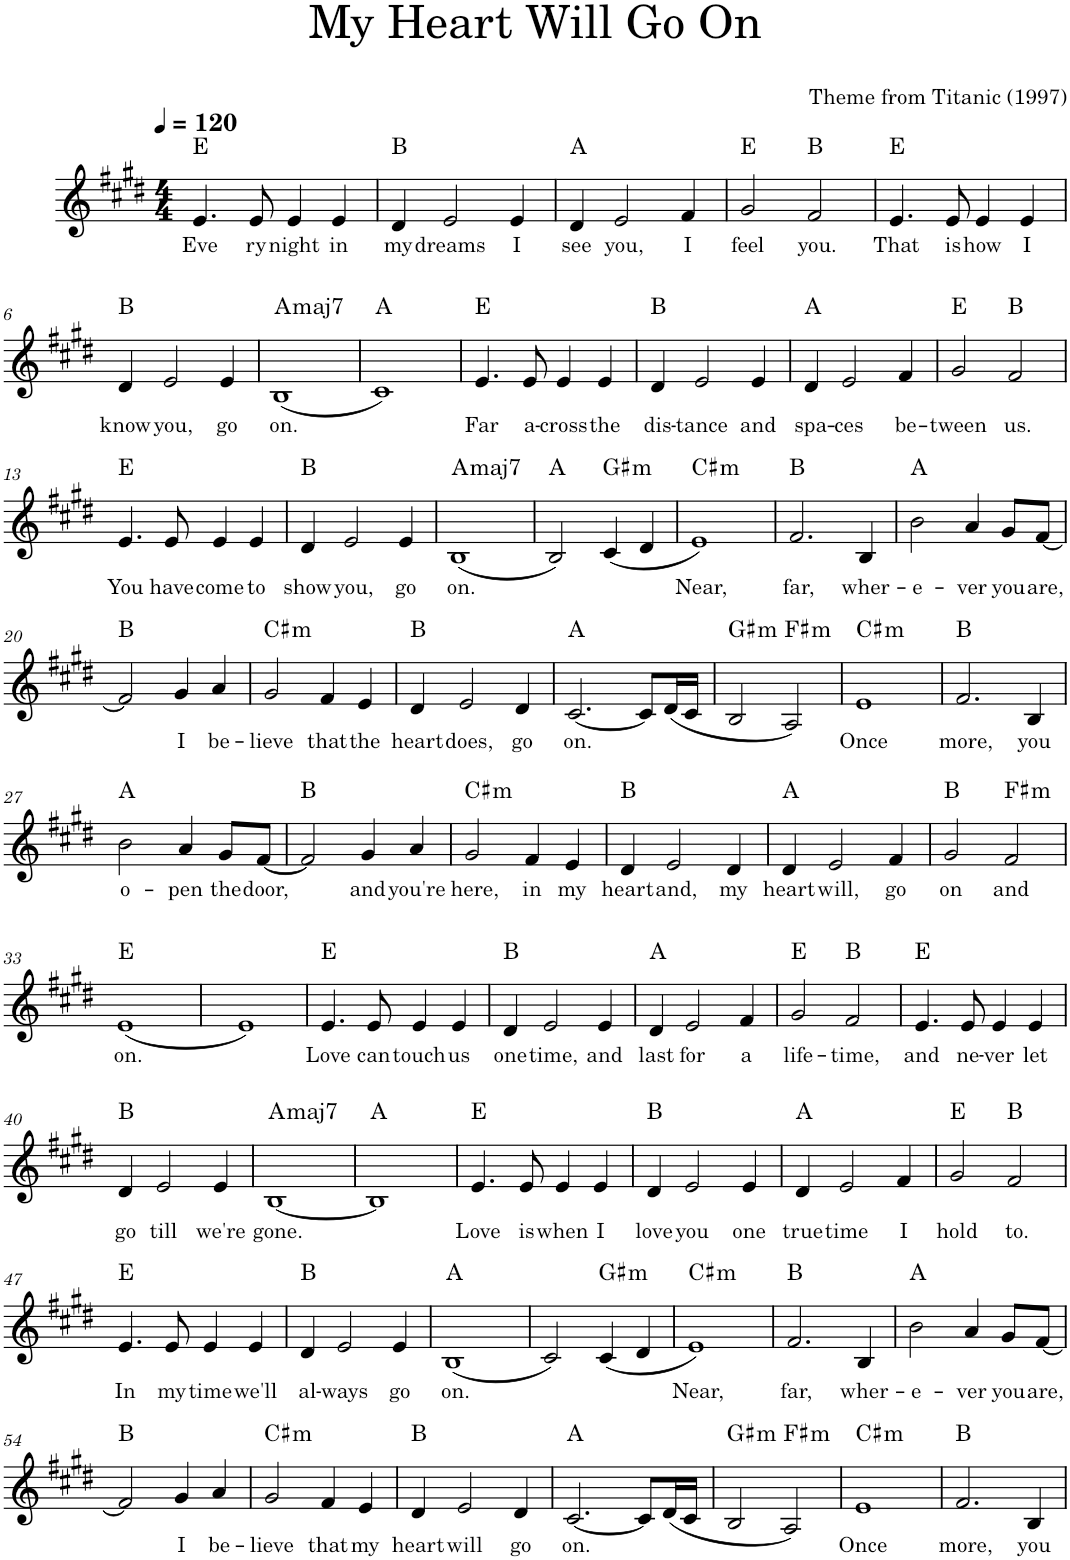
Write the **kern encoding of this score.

**kern	**text	**harte
*part1	*part1	*part1
*staff1	*staff1	*
*I"Piano, \new:one	*	*
*I'Pno.	*	*
*clefG2	*	*
*k[f#c#g#d#]	*	*
*M4/4	*	*
*MM120	*	*
=1	=1	=1
!	!LO:LY:b	!
4.e/	Eve	E:maj
!	!LO:LY:b	!
8e/	ry	.
!	!LO:LY:b	!
4e/	night	.
!	!LO:LY:b	!
4e/	in	.
=2	=2	=2
!	!LO:LY:b	!
4d#/	my	B:maj
!	!LO:LY:b	!
2e/	dreams	.
!	!LO:LY:b	!
4e/	I	.
=3	=3	=3
!	!LO:LY:b	!
4d#/	see	A:maj
!	!LO:LY:b	!
2e/	you,	.
!	!LO:LY:b	!
4f#/	I	.
=4	=4	=4
!	!LO:LY:b	!
2g#/	feel	E:maj
!	!LO:LY:b	!
2f#/	you.	B:maj
=5	=5	=5
!	!LO:LY:b	!
4.e/	That	E:maj
!	!LO:LY:b	!
8e/	is	.
!	!LO:LY:b	!
4e/	how	.
!	!LO:LY:b	!
4e/	I	.
!!LO:LB:g=z
=6	=6	=6
!	!LO:LY:b	!
4d#/	know	B:maj
!	!LO:LY:b	!
2e/	you,	.
!	!LO:LY:b	!
4e/	go	.
=7	=7	=7
!	!LO:LY:b	!LO:H:kt=maj7
(1B	on.	A:maj7
=8	=8	=8
1c#)	.	A:maj
=9	=9	=9
!	!LO:LY:b	!
4.e/	Far	E:maj
!	!LO:LY:b	!
8e/	a-	.
!	!LO:LY:b	!
4e/	-cross	.
!	!LO:LY:b	!
4e/	the	.
=10	=10	=10
!	!LO:LY:b	!
4d#/	dis-	B:maj
!	!LO:LY:b	!
2e/	-tance	.
!	!LO:LY:b	!
4e/	and	.
=11	=11	=11
!	!LO:LY:b	!
4d#/	spa-	A:maj
!	!LO:LY:b	!
2e/	-ces	.
!	!LO:LY:b	!
4f#/	be-	.
=12	=12	=12
!	!LO:LY:b	!
2g#/	-tween	E:maj
!	!LO:LY:b	!
2f#/	us.	B:maj
!!LO:LB:g=z
=13	=13	=13
!	!LO:LY:b	!
4.e/	You	E:maj
!	!LO:LY:b	!
8e/	have	.
!	!LO:LY:b	!
4e/	come	.
!	!LO:LY:b	!
4e/	to	.
=14	=14	=14
!	!LO:LY:b	!
4d#/	show	B:maj
!	!LO:LY:b	!
2e/	you,	.
!	!LO:LY:b	!
4e/	go	.
=15	=15	=15
!	!LO:LY:b	!LO:H:kt=maj7
(1B	on.	A:maj7
=16	=16	=16
2B/)	.	A:maj
!	!	!LO:H:kt=m
(4c#/	.	G#:min
4d#/	.	.
=17	=17	=17
!	!LO:LY:b	!LO:H:kt=m
1e)	Near,	C#:min
=18	=18	=18
!	!LO:LY:b	!
2.f#/	far,	B:maj
!	!LO:LY:b	!
4B/	wher-	.
=19	=19	=19
!	!LO:LY:b	!
2b\	-e-	A:maj
!	!LO:LY:b	!
4a/	-ver	.
!	!LO:LY:b	!
8g#/L	you	.
!	!LO:LY:b	!
[8f#/J	are,	.
!!LO:LB:g=z
=20	=20	=20
2f#/]	.	B:maj
!	!LO:LY:b	!
4g#/	I	.
!	!LO:LY:b	!
4a/	be-	.
=21	=21	=21
!	!LO:LY:b	!LO:H:kt=m
2g#/	-lieve	C#:min
!	!LO:LY:b	!
4f#/	that	.
!	!LO:LY:b	!
4e/	the	.
=22	=22	=22
!	!LO:LY:b	!
4d#/	heart	B:maj
!	!LO:LY:b	!
2e/	does,	.
!	!LO:LY:b	!
4d#/	go	.
=23	=23	=23
!	!LO:LY:b	!
[2.c#/	on.	A:maj
8c#/L]	.	.
(16d#/L	.	.
16c#/JJ	.	.
=24	=24	=24
!	!	!LO:H:kt=m
2B/	.	G#:min
!	!	!LO:H:kt=m
2A/)	.	F#:min
=25	=25	=25
!	!LO:LY:b	!LO:H:kt=m
1e	Once	C#:min
=26	=26	=26
!	!LO:LY:b	!
2.f#/	more,	B:maj
!	!LO:LY:b	!
4B/	you	.
!!LO:LB:g=z
=27	=27	=27
!	!LO:LY:b	!
2b\	o-	A:maj
!	!LO:LY:b	!
4a/	-pen	.
!	!LO:LY:b	!
8g#/L	the	.
!	!LO:LY:b	!
[8f#/J	door,	.
=28	=28	=28
2f#/]	.	B:maj
!	!LO:LY:b	!
4g#/	and	.
!	!LO:LY:b	!
4a/	you're	.
=29	=29	=29
!	!LO:LY:b	!LO:H:kt=m
2g#/	here,	C#:min
!	!LO:LY:b	!
4f#/	in	.
!	!LO:LY:b	!
4e/	my	.
=30	=30	=30
!	!LO:LY:b	!
4d#/	heart	B:maj
!	!LO:LY:b	!
2e/	and,	.
!	!LO:LY:b	!
4d#/	my	.
=31	=31	=31
!	!LO:LY:b	!
4d#/	heart	A:maj
!	!LO:LY:b	!
2e/	will,	.
!	!LO:LY:b	!
4f#/	go	.
=32	=32	=32
!	!LO:LY:b	!
2g#/	on	B:maj
!	!LO:LY:b	!LO:H:kt=m
2f#/	and	F#:min
!!LO:LB:g=z
=33	=33	=33
!	!LO:LY:b	!
(1e	on.	E:maj
=34	=34	=34
1e)	.	E:maj
=35	=35	=35
!	!LO:LY:b	!
4.e/	Love	E:maj
!	!LO:LY:b	!
8e/	can	.
!	!LO:LY:b	!
4e/	touch	.
!	!LO:LY:b	!
4e/	us	.
=36	=36	=36
!	!LO:LY:b	!
4d#/	one	B:maj
!	!LO:LY:b	!
2e/	time,	.
!	!LO:LY:b	!
4e/	and	.
=37	=37	=37
!	!LO:LY:b	!
4d#/	last	A:maj
!	!LO:LY:b	!
2e/	for	.
!	!LO:LY:b	!
4f#/	a	.
=38	=38	=38
!	!LO:LY:b	!
2g#/	life-	E:maj
!	!LO:LY:b	!
2f#/	-time,	B:maj
=39	=39	=39
!	!LO:LY:b	!
4.e/	and	E:maj
!	!LO:LY:b	!
8e/	ne-	.
!	!LO:LY:b	!
4e/	-ver	.
!	!LO:LY:b	!
4e/	let	.
!!LO:LB:g=z
=40	=40	=40
!	!LO:LY:b	!
4d#/	go	B:maj
!	!LO:LY:b	!
2e/	till	.
!	!LO:LY:b	!
4e/	we're	.
=41	=41	=41
!	!LO:LY:b	!LO:H:kt=maj7
[1B	gone.	A:maj7
=42	=42	=42
1B]	.	A:maj
=43	=43	=43
!	!LO:LY:b	!
4.e/	Love	E:maj
!	!LO:LY:b	!
8e/	is	.
!	!LO:LY:b	!
4e/	when	.
!	!LO:LY:b	!
4e/	I	.
=44	=44	=44
!	!LO:LY:b	!
4d#/	love	B:maj
!	!LO:LY:b	!
2e/	you	.
!	!LO:LY:b	!
4e/	one	.
=45	=45	=45
!	!LO:LY:b	!
4d#/	true	A:maj
!	!LO:LY:b	!
2e/	time	.
!	!LO:LY:b	!
4f#/	I	.
=46	=46	=46
!	!LO:LY:b	!
2g#/	hold	E:maj
!	!LO:LY:b	!
2f#/	to.	B:maj
!!LO:LB:g=z
=47	=47	=47
!	!LO:LY:b	!
4.e/	In	E:maj
!	!LO:LY:b	!
8e/	my	.
!	!LO:LY:b	!
4e/	time	.
!	!LO:LY:b	!
4e/	we'll	.
=48	=48	=48
!	!LO:LY:b	!
4d#/	al-	B:maj
!	!LO:LY:b	!
2e/	-ways	.
!	!LO:LY:b	!
4e/	go	.
=49	=49	=49
!	!LO:LY:b	!
(1B	on.	A:maj
=50	=50	=50
2c#/)	.	A:maj
!	!	!LO:H:kt=m
(4c#/	.	G#:min
4d#/	.	.
=51	=51	=51
!	!LO:LY:b	!LO:H:kt=m
1e)	Near,	C#:min
=52	=52	=52
!	!LO:LY:b	!
2.f#/	far,	B:maj
!	!LO:LY:b	!
4B/	wher-	.
=53	=53	=53
!	!LO:LY:b	!
2b\	-e-	A:maj
!	!LO:LY:b	!
4a/	-ver	.
!	!LO:LY:b	!
8g#/L	you	.
!	!LO:LY:b	!
[8f#/J	are,	.
!!LO:LB:g=z
=54	=54	=54
2f#/]	.	B:maj
!	!LO:LY:b	!
4g#/	I	.
!	!LO:LY:b	!
4a/	be-	.
=55	=55	=55
!	!LO:LY:b	!LO:H:kt=m
2g#/	-lieve	C#:min
!	!LO:LY:b	!
4f#/	that	.
!	!LO:LY:b	!
4e/	my	.
=56	=56	=56
!	!LO:LY:b	!
4d#/	heart	B:maj
!	!LO:LY:b	!
2e/	will	.
!	!LO:LY:b	!
4d#/	go	.
=57	=57	=57
!	!LO:LY:b	!
[2.c#/	on.	A:maj
8c#/L]	.	.
(16d#/L	.	.
16c#/JJ	.	.
=58	=58	=58
!	!	!LO:H:kt=m
2B/	.	G#:min
!	!	!LO:H:kt=m
2A/)	.	F#:min
=59	=59	=59
!	!LO:LY:b	!LO:H:kt=m
1e	Once	C#:min
=60	=60	=60
!	!LO:LY:b	!
2.f#/	more,	B:maj
!	!LO:LY:b	!
4B/	you	.
=	=	=
*-	*-	*-
